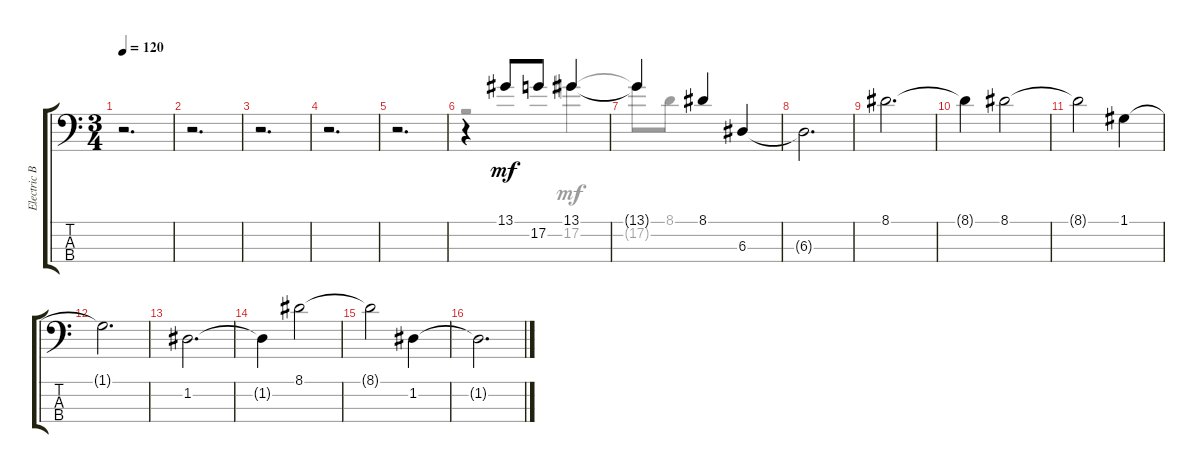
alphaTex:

\track ("Electric Bass" "Electric B") {instrument electricbassfinger}
\staff {score tabs}
\tuning (G2 D2 A1 E1) {hide}
\voice
\ts (3 4)
\tempo 120
\clef f4
\ks aminor
r.2{d dy mf instrument electricbassfinger} |
r.2{d} |
r.2{d} |
r.2{d} |
r.2{d} |
r.4 13.1.8 17.2.8 13.1.4 |
13.1{t}.4 8.1.4 6.3.4 |
6.3{t}.2{d} |
8.1.2{d} |
8.1{t}.4 8.1.2 |
8.1{t}.2 1.1.4 |
1.1{t}.2{d} |
1.2.2{d} |
1.2{t}.4 8.1.2 |
8.1{t}.2 1.2.4 |
1.2{t}.2{d}
\voice
\clef f4
\ottava regular
\simile none
\ks aminor
|
|
|
|
|
r.2 17.2.4 |
17.2{t}.8 8.1.8 |
|
|
|
|
|
|
|
|
